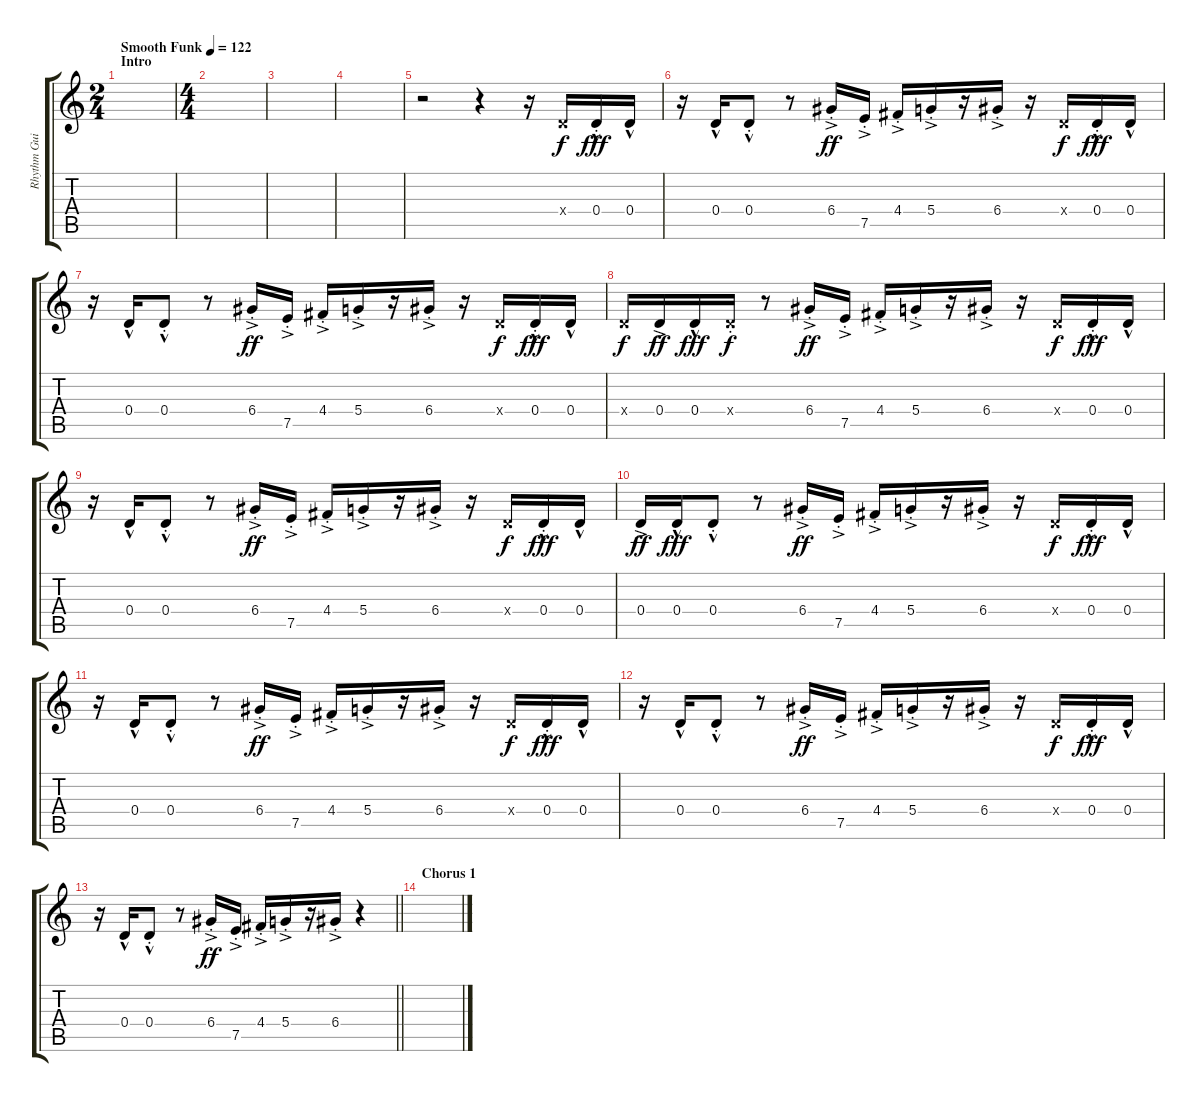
\track ("Rhythm Guitar" "Rhythm Gui") {instrument electricguitarmuted}
\staff {score tabs}
\tuning (E4 B3 G3 D3 A2 E2) {hide}
\ts (2 4)
\section ("" "Intro")
\tempo (122 "Smooth Funk")
\clef g2
\ks c
|
\ts (4 4)
|
|
|
r.2 r.4 r.16 0.4{x}.16 0.4{hac st}.16{dy fff} 0.4{hac}.16 |
r.16 0.4{hac}.16 0.4{hac st}.8 r.8 6.4{ac st}.16{dy ff} 7.5{ac st}.16 4.4{ac st}.16 5.4{ac st}.16 r.16 6.4{ac st}.16 r.16 0.4{x}.16{dy f} 0.4{hac st}.16{dy fff} 0.4{hac}.16 |
r.16 0.4{hac}.16 0.4{hac st}.8 r.8 6.4{ac st}.16{dy ff} 7.5{ac st}.16 4.4{ac st}.16 5.4{ac st}.16 r.16 6.4{ac st}.16 r.16 0.4{x}.16{dy f} 0.4{hac st}.16{dy fff} 0.4{hac}.16 |
0.4{x}.16{dy f} 0.4{ac}.16{dy ff} 0.4{hac}.16{dy fff} 0.4{st x}.16{dy f} r.8 6.4{ac st}.16{dy ff} 7.5{ac st}.16 4.4{ac st}.16 5.4{ac st}.16 r.16 6.4{ac st}.16 r.16 0.4{x}.16{dy f} 0.4{hac st}.16{dy fff} 0.4{hac}.16 |
r.16 0.4{hac}.16 0.4{hac st}.8 r.8 6.4{ac st}.16{dy ff} 7.5{ac st}.16 4.4{ac st}.16 5.4{ac st}.16 r.16 6.4{ac st}.16 r.16 0.4{x}.16{dy f} 0.4{hac st}.16{dy fff} 0.4{hac}.16 |
0.4{ac}.16{dy ff} 0.4{hac}.16{dy fff} 0.4{hac st}.8 r.8 6.4{ac st}.16{dy ff} 7.5{ac st}.16 4.4{ac st}.16 5.4{ac st}.16 r.16 6.4{ac st}.16 r.16 0.4{x}.16{dy f} 0.4{hac st}.16{dy fff} 0.4{hac}.16 |
r.16 0.4{hac}.16 0.4{hac st}.8 r.8 6.4{ac st}.16{dy ff} 7.5{ac st}.16 4.4{ac st}.16 5.4{ac st}.16 r.16 6.4{ac st}.16 r.16 0.4{x}.16{dy f} 0.4{hac st}.16{dy fff} 0.4{hac}.16 |
r.16 0.4{hac}.16 0.4{hac st}.8 r.8 6.4{ac st}.16{dy ff} 7.5{ac st}.16 4.4{ac st}.16 5.4{ac st}.16 r.16 6.4{ac st}.16 r.16 0.4{x}.16{dy f} 0.4{hac st}.16{dy fff} 0.4{hac}.16 |
\barLineRight lightlight
r.16 0.4{hac}.16 0.4{hac st}.8 r.8 6.4{ac st}.16{dy ff} 7.5{ac st}.16 4.4{ac st}.16 5.4{ac st}.16 r.16 6.4{ac st}.16 r.4 |
\section ("" "Chorus 1")
